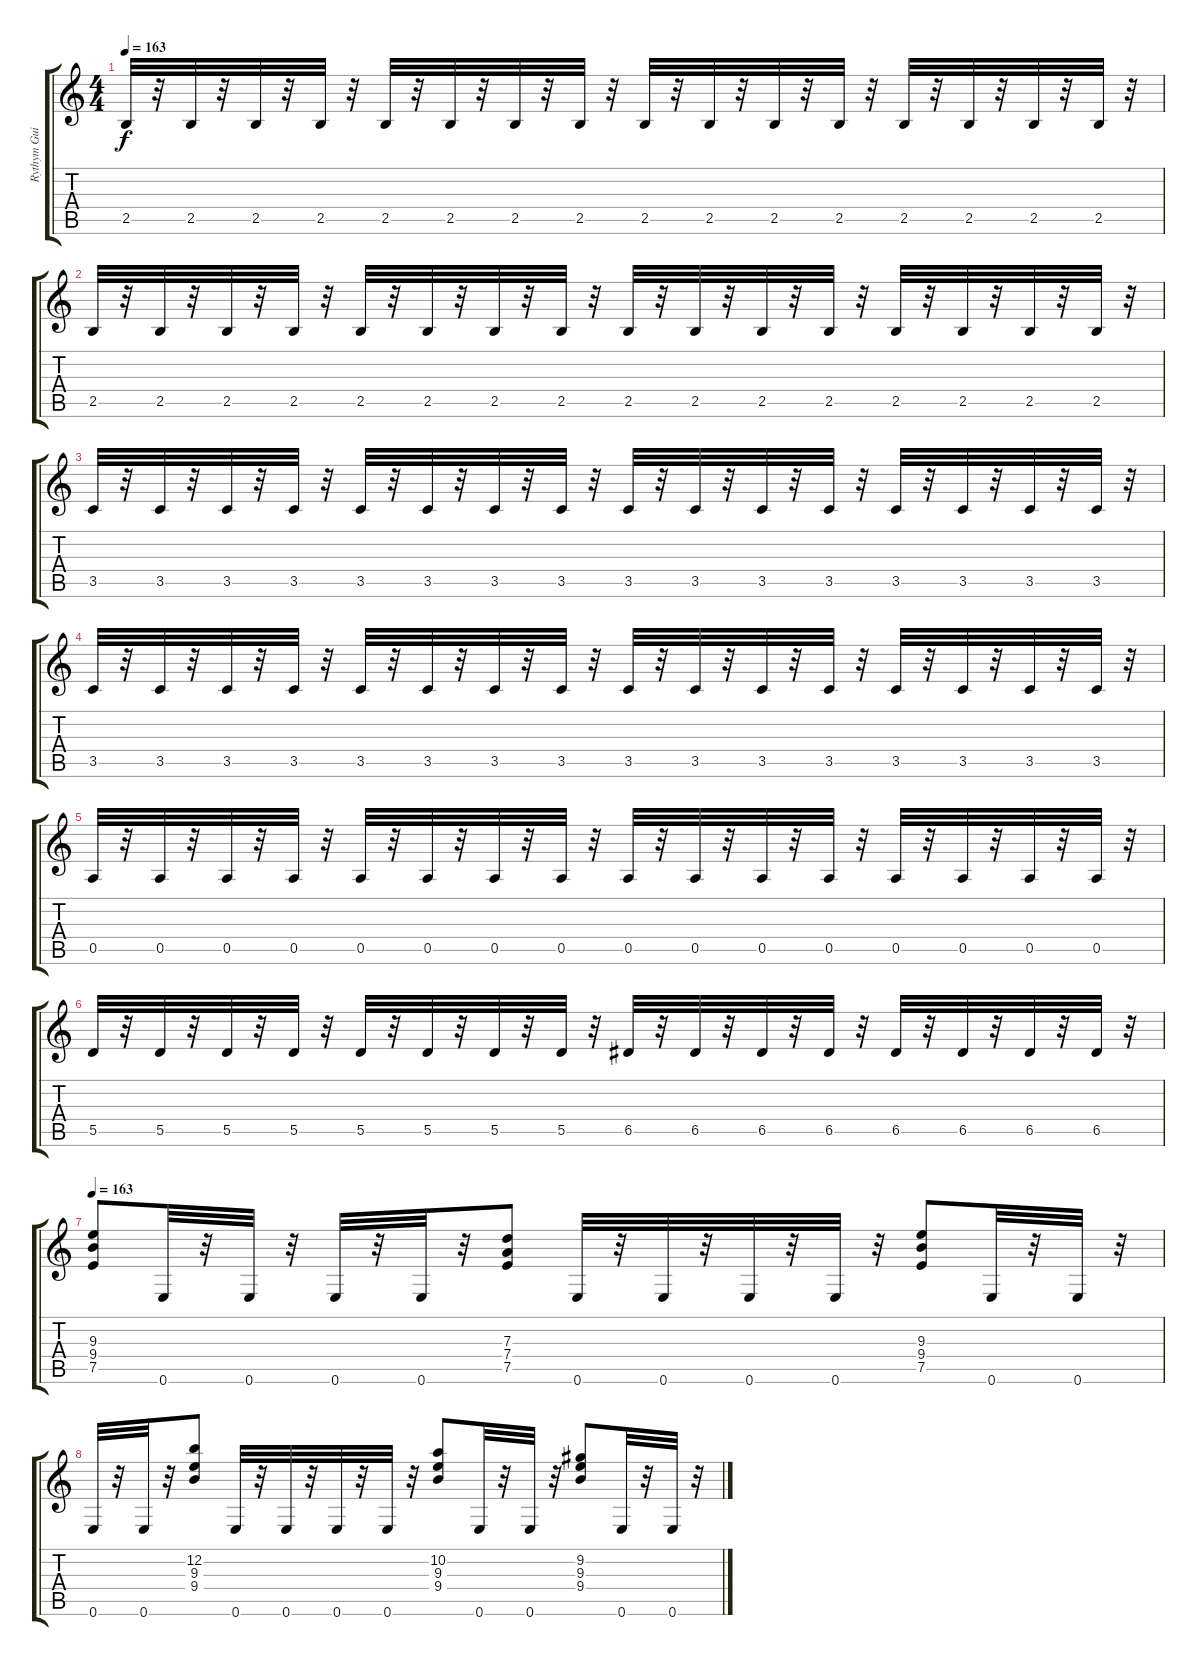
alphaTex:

\track ("Rythym Guitar" "Rythym Gui") {instrument distortionguitar}
\staff {score tabs}
\tuning (E4 B3 G3 D3 A2 E2) {hide}
\ts (4 4)
\tempo 163
\clef g2
\ks c
2.5.32{dy f} r.32 2.5.32 r.32 2.5.32 r.32 2.5.32 r.32 2.5.32 r.32 2.5.32 r.32 2.5.32 r.32 2.5.32 r.32 2.5.32 r.32 2.5.32 r.32 2.5.32 r.32 2.5.32 r.32 2.5.32 r.32 2.5.32 r.32 2.5.32 r.32 2.5.32 r.32 |
2.5.32 r.32 2.5.32 r.32 2.5.32 r.32 2.5.32 r.32 2.5.32 r.32 2.5.32 r.32 2.5.32 r.32 2.5.32 r.32 2.5.32 r.32 2.5.32 r.32 2.5.32 r.32 2.5.32 r.32 2.5.32 r.32 2.5.32 r.32 2.5.32 r.32 2.5.32 r.32 |
3.5.32 r.32 3.5.32 r.32 3.5.32 r.32 3.5.32 r.32 3.5.32 r.32 3.5.32 r.32 3.5.32 r.32 3.5.32 r.32 3.5.32 r.32 3.5.32 r.32 3.5.32 r.32 3.5.32 r.32 3.5.32 r.32 3.5.32 r.32 3.5.32 r.32 3.5.32 r.32 |
3.5.32 r.32 3.5.32 r.32 3.5.32 r.32 3.5.32 r.32 3.5.32 r.32 3.5.32 r.32 3.5.32 r.32 3.5.32 r.32 3.5.32 r.32 3.5.32 r.32 3.5.32 r.32 3.5.32 r.32 3.5.32 r.32 3.5.32 r.32 3.5.32 r.32 3.5.32 r.32 |
0.5.32 r.32 0.5.32 r.32 0.5.32 r.32 0.5.32 r.32 0.5.32 r.32 0.5.32 r.32 0.5.32 r.32 0.5.32 r.32 0.5.32 r.32 0.5.32 r.32 0.5.32 r.32 0.5.32 r.32 0.5.32 r.32 0.5.32 r.32 0.5.32 r.32 0.5.32 r.32 |
5.5.32 r.32 5.5.32 r.32 5.5.32 r.32 5.5.32 r.32 5.5.32 r.32 5.5.32 r.32 5.5.32 r.32 5.5.32 r.32 6.5.32 r.32 6.5.32 r.32 6.5.32 r.32 6.5.32 r.32 6.5.32 r.32 6.5.32 r.32 6.5.32 r.32 6.5.32 r.32 |
\tempo 163
(9.3 9.4 7.5).8 0.6.32 r.32 0.6.32 r.32 0.6.32 r.32 0.6.32 r.32 (7.3 7.4 7.5).8 0.6.32 r.32 0.6.32 r.32 0.6.32 r.32 0.6.32 r.32 (9.3 9.4 7.5).8 0.6.32 r.32 0.6.32 r.32 |
0.6.32 r.32 0.6.32 r.32 (12.2 9.3 9.4).8 0.6.32 r.32 0.6.32 r.32 0.6.32 r.32 0.6.32 r.32 (10.2 9.3 9.4).8 0.6.32 r.32 0.6.32 r.32 (9.2 9.3 9.4).8 0.6.32 r.32 0.6.32 r.32
